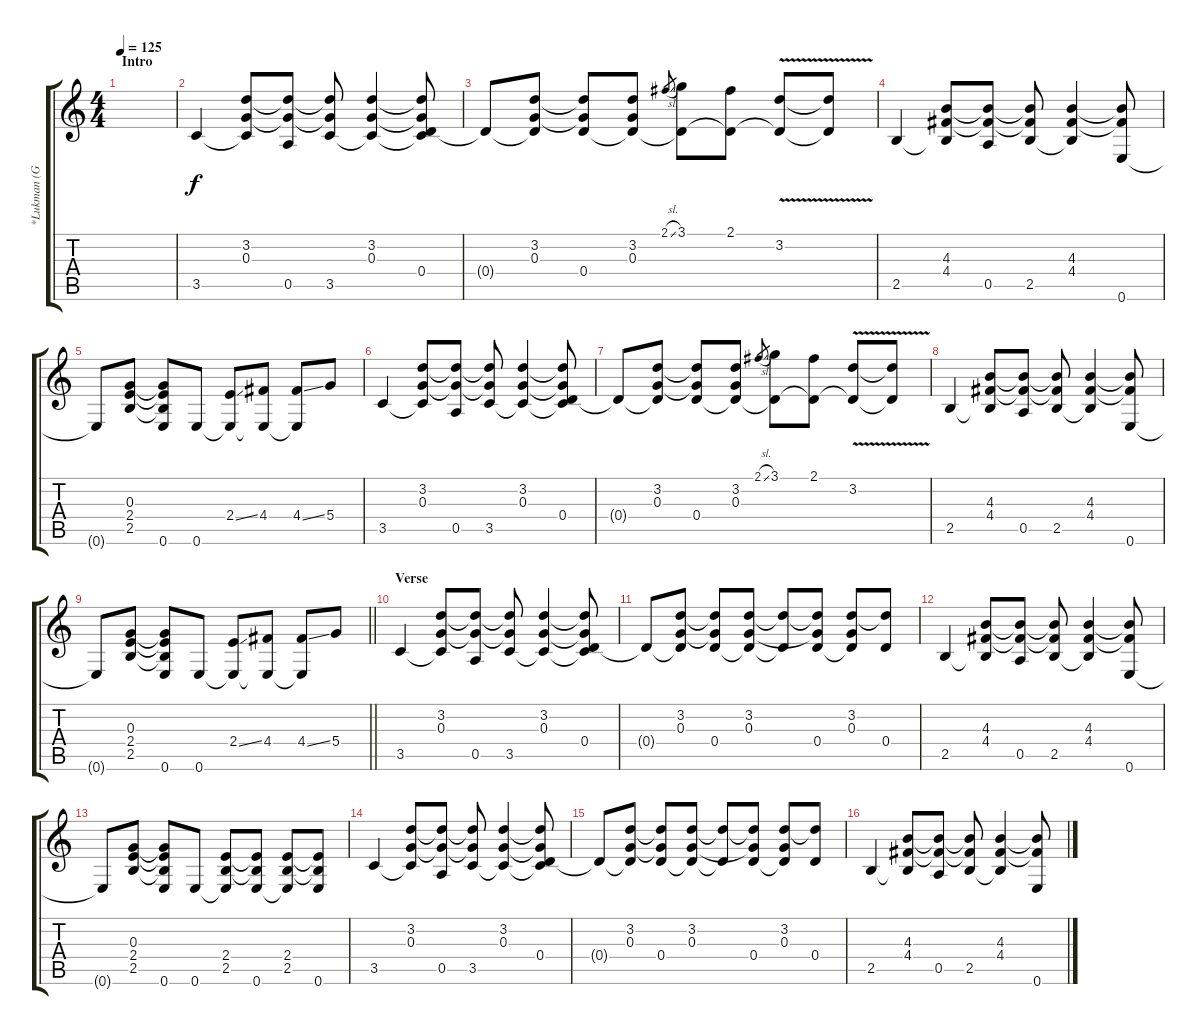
\track ("*Lukman (Guitar)" "*Lukman (G") {instrument acousticguitarsteel}
\staff {score tabs}
\tuning (E4 B3 G3 D3 A2 E2) {hide}
\ts (4 4)
\section ("" "Intro")
\tempo 125
\clef g2
\ks c
|
3.5.4 (3.2 0.3 3.5{t}).8 (3.2{t} 0.3{t} 0.5).8 (3.2{t} 0.3{t} 3.5).8 (3.2 0.3 3.5{t}).4 (3.2{t} 0.3{t} 0.4 3.5{t}).8 |
0.4{t}.8 (3.2 0.3 0.4{t}).8 (3.2{t} 0.3{t} 0.4).8 (3.2 0.3 0.4{t}).8 2.1{sl}.8{gr} (3.1 0.4{t}).8 (2.1 0.4{t}).8 (3.2{v} 0.4{t}).8 (3.2{t} 0.4{t}).8 |
2.5.4 (4.3 4.4 2.5{t}).8 (4.3{t} 4.4{t} 0.5).8 (4.3{t} 4.4{t} 2.5).8 (4.3 4.4 2.5{t}).4 (4.3{t} 4.4{t} 0.6).8 |
0.6{t}.8 (0.3 2.4 2.5).8 (0.3{t} 2.4{t} 2.5{t} 0.6).8 0.6.8 (2.4{ss} 0.6{t}).8 (4.4 0.6{t}).8 (4.4{ss} 0.6{t}).8 5.4.8 |
3.5.4 (3.2 0.3 3.5{t}).8 (3.2{t} 0.3{t} 0.5).8 (3.2{t} 0.3{t} 3.5).8 (3.2 0.3 3.5{t}).4 (3.2{t} 0.3{t} 0.4 3.5{t}).8 |
0.4{t}.8 (3.2 0.3 0.4{t}).8 (3.2{t} 0.3{t} 0.4).8 (3.2 0.3 0.4{t}).8 2.1{sl}.8{gr} (3.1 0.4{t}).8 (2.1 0.4{t}).8 (3.2{v} 0.4{t}).8 (3.2{t} 0.4{t}).8 |
2.5.4 (4.3 4.4 2.5{t}).8 (4.3{t} 4.4{t} 0.5).8 (4.3{t} 4.4{t} 2.5).8 (4.3 4.4 2.5{t}).4 (4.3{t} 4.4{t} 0.6).8 |
\barLineRight lightlight
0.6{t}.8 (0.3 2.4 2.5).8 (0.3{t} 2.4{t} 2.5{t} 0.6).8 0.6.8 (2.4{ss} 0.6{t}).8 (4.4 0.6{t}).8 (4.4{ss} 0.6{t}).8 5.4.8 |
\section ("" "Verse")
3.5.4 (3.2 0.3 3.5{t}).8 (3.2{t} 0.3{t} 0.5).8 (3.2{t} 0.3{t} 3.5).8 (3.2 0.3 3.5{t}).4 (3.2{t} 0.3{t} 0.4 3.5{t}).8 |
0.4{t}.8 (3.2 0.3 0.4{t}).8 (3.2{t} 0.3{t} 0.4).8 (3.2 0.3 0.4{t}).8 (3.2{t} 0.4{t}).8 (3.2{t} 0.3{t} 0.4).8 (3.2 0.3 0.4{t}).8 (3.2{t} 0.4).8 |
2.5.4 (4.3 4.4 2.5{t}).8 (4.3{t} 4.4{t} 0.5).8 (4.3{t} 4.4{t} 2.5).8 (4.3 4.4 2.5{t}).4 (4.3{t} 4.4{t} 0.6).8 |
0.6{t}.8 (0.3 2.4 2.5).8 (0.3{t} 2.4{t} 2.5{t} 0.6).8 0.6.8 (2.4 2.5 0.6{t}).8 (2.4{t} 2.5{t} 0.6).8 (2.4 2.5 0.6{t}).8 (2.4{t} 2.5{t} 0.6).8 |
3.5.4 (3.2 0.3 3.5{t}).8 (3.2{t} 0.3{t} 0.5).8 (3.2{t} 0.3{t} 3.5).8 (3.2 0.3 3.5{t}).4 (3.2{t} 0.3{t} 0.4 3.5{t}).8 |
0.4{t}.8 (3.2 0.3 0.4{t}).8 (3.2{t} 0.3{t} 0.4).8 (3.2 0.3 0.4{t}).8 (3.2{t} 0.4{t}).8 (3.2{t} 0.3{t} 0.4).8 (3.2 0.3 0.4{t}).8 (3.2{t} 0.4).8 |
2.5.4 (4.3 4.4 2.5{t}).8 (4.3{t} 4.4{t} 0.5).8 (4.3{t} 4.4{t} 2.5).8 (4.3 4.4 2.5{t}).4 (4.3{t} 4.4{t} 0.6).8
